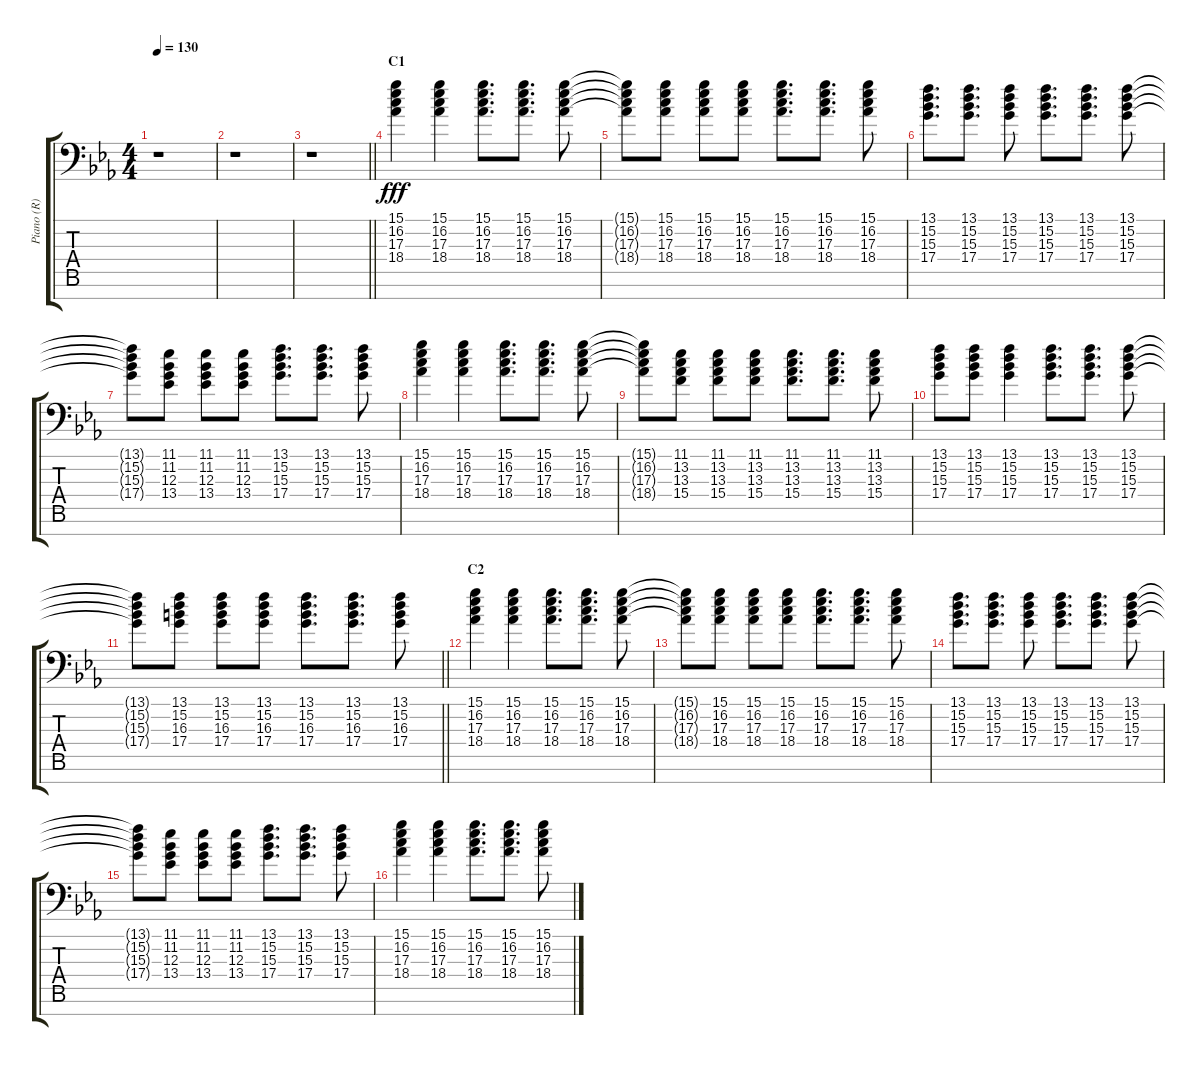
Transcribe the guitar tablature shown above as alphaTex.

\track ("Piano (R)" "Piano (R)") {instrument acousticgrandpiano}
\staff {score tabs}
\tuning (E4 B3 G3 D3 A2 E2 C-1) {hide}
\ts (4 4)
\tempo 130
\clef f4
\ks eb
r.1{dy fff} |
r.1 |
\barLineRight lightlight
r.1 |
\section ("" "C1")
(15.1 16.2 17.3 18.4).4 (15.1 16.2 17.3 18.4).4 (15.1 16.2 17.3 18.4).8{d} (15.1 16.2 17.3 18.4).8{d} (15.1 16.2 17.3 18.4).8 |
(15.1{t} 16.2{t} 17.3{t} 18.4{t}).8 (15.1 16.2 17.3 18.4).8 (15.1 16.2 17.3 18.4).8 (15.1 16.2 17.3 18.4).8 (15.1 16.2 17.3 18.4).8{d} (15.1 16.2 17.3 18.4).8{d} (15.1 16.2 17.3 18.4).8 |
(13.1 15.2 15.3 17.4).8{d} (13.1 15.2 15.3 17.4).8{d} (13.1 15.2 15.3 17.4).8 (13.1 15.2 15.3 17.4).8{d} (13.1 15.2 15.3 17.4).8{d} (13.1 15.2 15.3 17.4).8 |
(13.1{t} 15.2{t} 15.3{t} 17.4{t}).8 (11.1 11.2 12.3 13.4).8 (11.1 11.2 12.3 13.4).8 (11.1 11.2 12.3 13.4).8 (13.1 15.2 15.3 17.4).8{d} (13.1 15.2 15.3 17.4).8{d} (13.1 15.2 15.3 17.4).8 |
(15.1 16.2 17.3 18.4).4 (15.1 16.2 17.3 18.4).4 (15.1 16.2 17.3 18.4).8{d} (15.1 16.2 17.3 18.4).8{d} (15.1 16.2 17.3 18.4).8 |
(15.1{t} 16.2{t} 17.3{t} 18.4{t}).8 (11.1 13.2 13.3 15.4).8 (11.1 13.2 13.3 15.4).8 (11.1 13.2 13.3 15.4).8 (11.1 13.2 13.3 15.4).8{d} (11.1 13.2 13.3 15.4).8{d} (11.1 13.2 13.3 15.4).8 |
(13.1 15.2 15.3 17.4).8 (13.1 15.2 15.3 17.4).8 (13.1 15.2 15.3 17.4).4 (13.1 15.2 15.3 17.4).8{d} (13.1 15.2 15.3 17.4).8{d} (13.1 15.2 15.3 17.4).8 |
\barLineRight lightlight
(13.1{t} 15.2{t} 15.3{t} 17.4{t}).8 (13.1 15.2 16.3 17.4).8 (13.1 15.2 16.3 17.4).8 (13.1 15.2 16.3 17.4).8 (13.1 15.2 16.3 17.4).8{d} (13.1 15.2 16.3 17.4).8{d} (13.1 15.2 16.3 17.4).8 |
\section ("" "C2")
(15.1 16.2 17.3 18.4).4 (15.1 16.2 17.3 18.4).4 (15.1 16.2 17.3 18.4).8{d} (15.1 16.2 17.3 18.4).8{d} (15.1 16.2 17.3 18.4).8 |
(15.1{t} 16.2{t} 17.3{t} 18.4{t}).8 (15.1 16.2 17.3 18.4).8 (15.1 16.2 17.3 18.4).8 (15.1 16.2 17.3 18.4).8 (15.1 16.2 17.3 18.4).8{d} (15.1 16.2 17.3 18.4).8{d} (15.1 16.2 17.3 18.4).8 |
(13.1 15.2 15.3 17.4).8{d} (13.1 15.2 15.3 17.4).8{d} (13.1 15.2 15.3 17.4).8 (13.1 15.2 15.3 17.4).8{d} (13.1 15.2 15.3 17.4).8{d} (13.1 15.2 15.3 17.4).8 |
(13.1{t} 15.2{t} 15.3{t} 17.4{t}).8 (11.1 11.2 12.3 13.4).8 (11.1 11.2 12.3 13.4).8 (11.1 11.2 12.3 13.4).8 (13.1 15.2 15.3 17.4).8{d} (13.1 15.2 15.3 17.4).8{d} (13.1 15.2 15.3 17.4).8 |
(15.1 16.2 17.3 18.4).4 (15.1 16.2 17.3 18.4).4 (15.1 16.2 17.3 18.4).8{d} (15.1 16.2 17.3 18.4).8{d} (15.1 16.2 17.3 18.4).8
